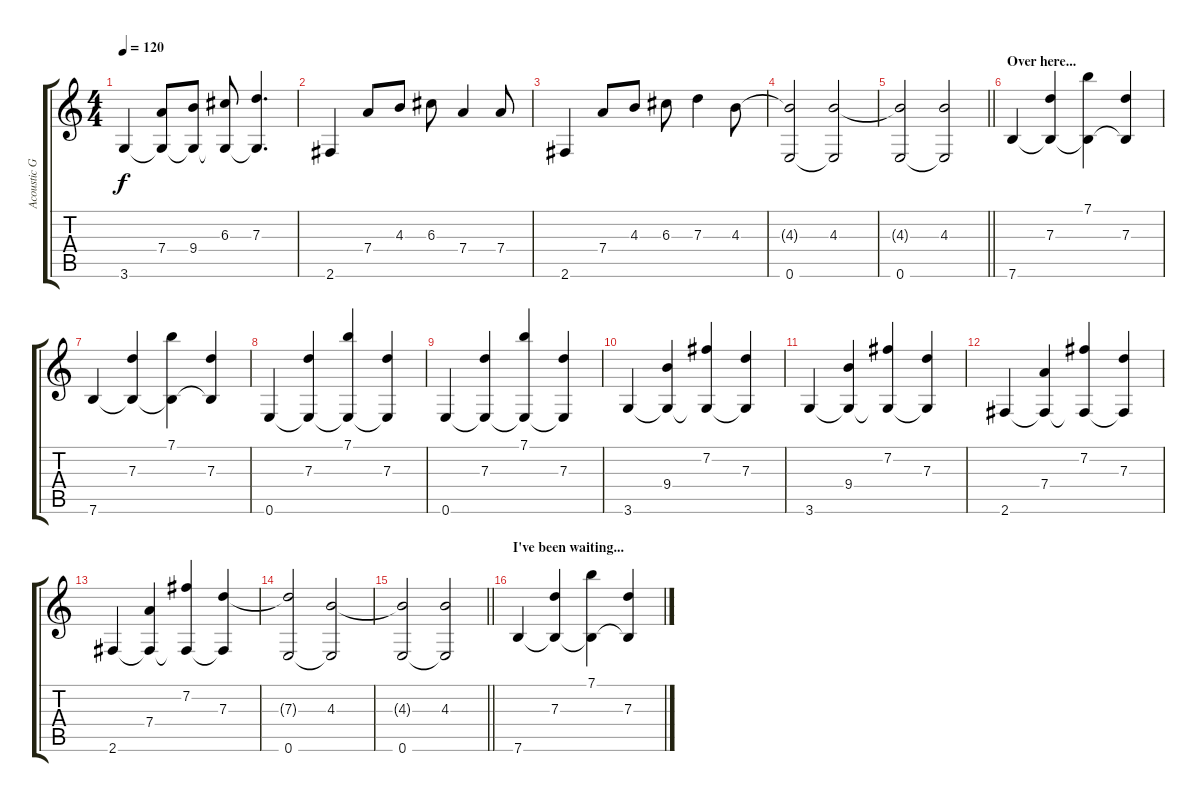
\track ("Acoustic Guitar" "Acoustic G") {instrument acousticguitarnylon}
\staff {score tabs}
\tuning (E4 B3 G3 D3 A2 E2) {hide}
\ts (4 4)
\tempo 120
\clef g2
\ks c
3.6.4{dy f} (7.4 3.6{t}).8 (9.4 3.6{t}).8 (6.3 3.6{t}).8 (7.3 3.6{t}).4{d} |
2.6.4 7.4.8 4.3.8 6.3.8 7.4.4 7.4.8 |
2.6.4 7.4.8 4.3.8 6.3.8 7.3.4 4.3.8 |
(4.3{t} 0.6).2 (4.3 0.6{t}).2 |
\barLineRight lightlight
(4.3{t} 0.6).2 (4.3 0.6{t}).2 |
\section ("" "Over here...")
7.6.4 (7.3 7.6{t}).4 (7.1 7.6{t}).4 (7.3 7.6{t}).4 |
7.6.4 (7.3 7.6{t}).4 (7.1 7.6{t}).4 (7.3 7.6{t}).4 |
0.6.4 (7.3 0.6{t}).4 (7.1 0.6{t}).4 (7.3 0.6{t}).4 |
0.6.4 (7.3 0.6{t}).4 (7.1 0.6{t}).4 (7.3 0.6{t}).4 |
3.6.4 (9.4 3.6{t}).4 (7.2 3.6{t}).4 (7.3 3.6{t}).4 |
3.6.4 (9.4 3.6{t}).4 (7.2 3.6{t}).4 (7.3 3.6{t}).4 |
2.6.4 (7.4 2.6{t}).4 (7.2 2.6{t}).4 (7.3 2.6{t}).4 |
2.6.4 (7.4 2.6{t}).4 (7.2 2.6{t}).4 (7.3 2.6{t}).4 |
(7.3{t} 0.6).2 (4.3 0.6{t}).2 |
\barLineRight lightlight
(4.3{t} 0.6).2 (4.3 0.6{t}).2 |
\section ("" "I've been waiting...")
7.6.4 (7.3 7.6{t}).4 (7.1 7.6{t}).4 (7.3 7.6{t}).4
